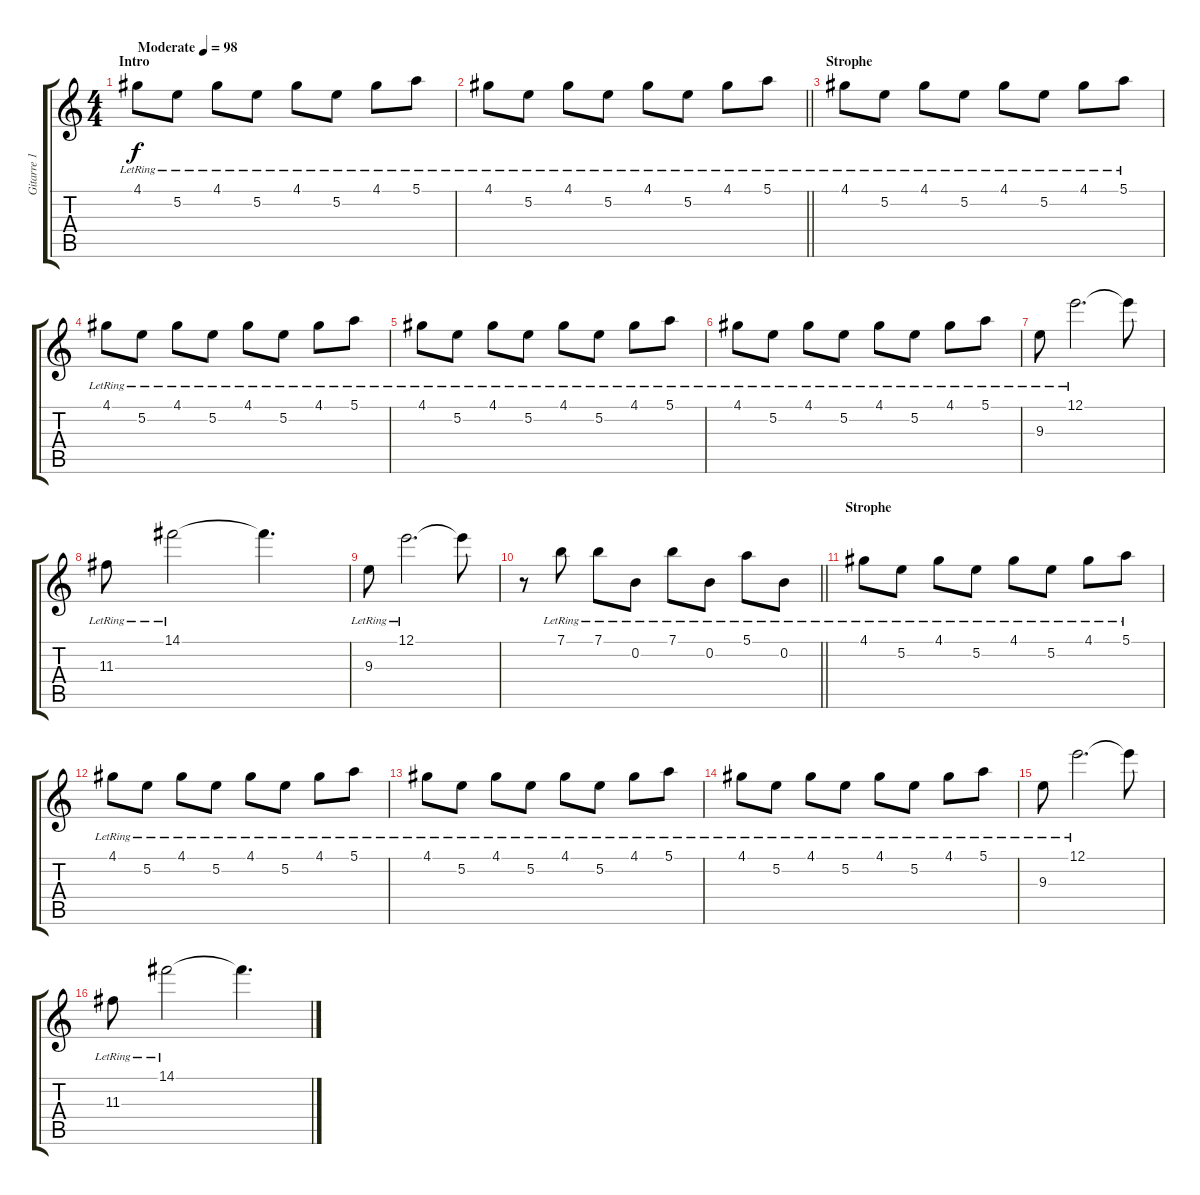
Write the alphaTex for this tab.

\track ("Gitarre 1 (Clean)" "Gitarre 1 ") {instrument electricguitarjazz}
\staff {score tabs}
\tuning (E4 B3 G3 D3 A2 E2) {hide}
\ts (4 4)
\section ("" "Intro")
\tempo (98 "Moderate")
\clef g2
\ks c
4.1{lr}.8{dy f instrument electricguitarjazz} 5.2{lr}.8 4.1{lr}.8 5.2{lr}.8 4.1{lr}.8 5.2{lr}.8 4.1{lr}.8 5.1{lr}.8 |
\barLineRight lightlight
4.1{lr}.8 5.2{lr}.8 4.1{lr}.8 5.2{lr}.8 4.1{lr}.8 5.2{lr}.8 4.1{lr}.8 5.1{lr}.8 |
\section ("" "Strophe")
4.1{lr}.8 5.2{lr}.8 4.1{lr}.8 5.2{lr}.8 4.1{lr}.8 5.2{lr}.8 4.1{lr}.8 5.1{lr}.8 |
4.1{lr}.8 5.2{lr}.8 4.1{lr}.8 5.2{lr}.8 4.1{lr}.8 5.2{lr}.8 4.1{lr}.8 5.1{lr}.8 |
4.1{lr}.8 5.2{lr}.8 4.1{lr}.8 5.2{lr}.8 4.1{lr}.8 5.2{lr}.8 4.1{lr}.8 5.1{lr}.8 |
4.1{lr}.8 5.2{lr}.8 4.1{lr}.8 5.2{lr}.8 4.1{lr}.8 5.2{lr}.8 4.1{lr}.8 5.1{lr}.8 |
9.3{lr}.8 12.1{lr}.2{d} 12.1{t}.8 |
11.3{lr}.8 14.1{lr}.2 14.1{t}.4{d} |
9.3{lr}.8 12.1{lr}.2{d} 12.1{t}.8 |
\barLineRight lightlight
r.8 7.1{lr}.8 7.1{lr}.8 0.2{lr}.8 7.1{lr}.8 0.2{lr}.8 5.1{lr}.8 0.2{lr}.8 |
\section ("" "Strophe")
4.1{lr}.8 5.2{lr}.8 4.1{lr}.8 5.2{lr}.8 4.1{lr}.8 5.2{lr}.8 4.1{lr}.8 5.1{lr}.8 |
4.1{lr}.8 5.2{lr}.8 4.1{lr}.8 5.2{lr}.8 4.1{lr}.8 5.2{lr}.8 4.1{lr}.8 5.1{lr}.8 |
4.1{lr}.8 5.2{lr}.8 4.1{lr}.8 5.2{lr}.8 4.1{lr}.8 5.2{lr}.8 4.1{lr}.8 5.1{lr}.8 |
4.1{lr}.8 5.2{lr}.8 4.1{lr}.8 5.2{lr}.8 4.1{lr}.8 5.2{lr}.8 4.1{lr}.8 5.1{lr}.8 |
9.3{lr}.8 12.1{lr}.2{d} 12.1{t}.8 |
11.3{lr}.8 14.1{lr}.2 14.1{t}.4{d}
